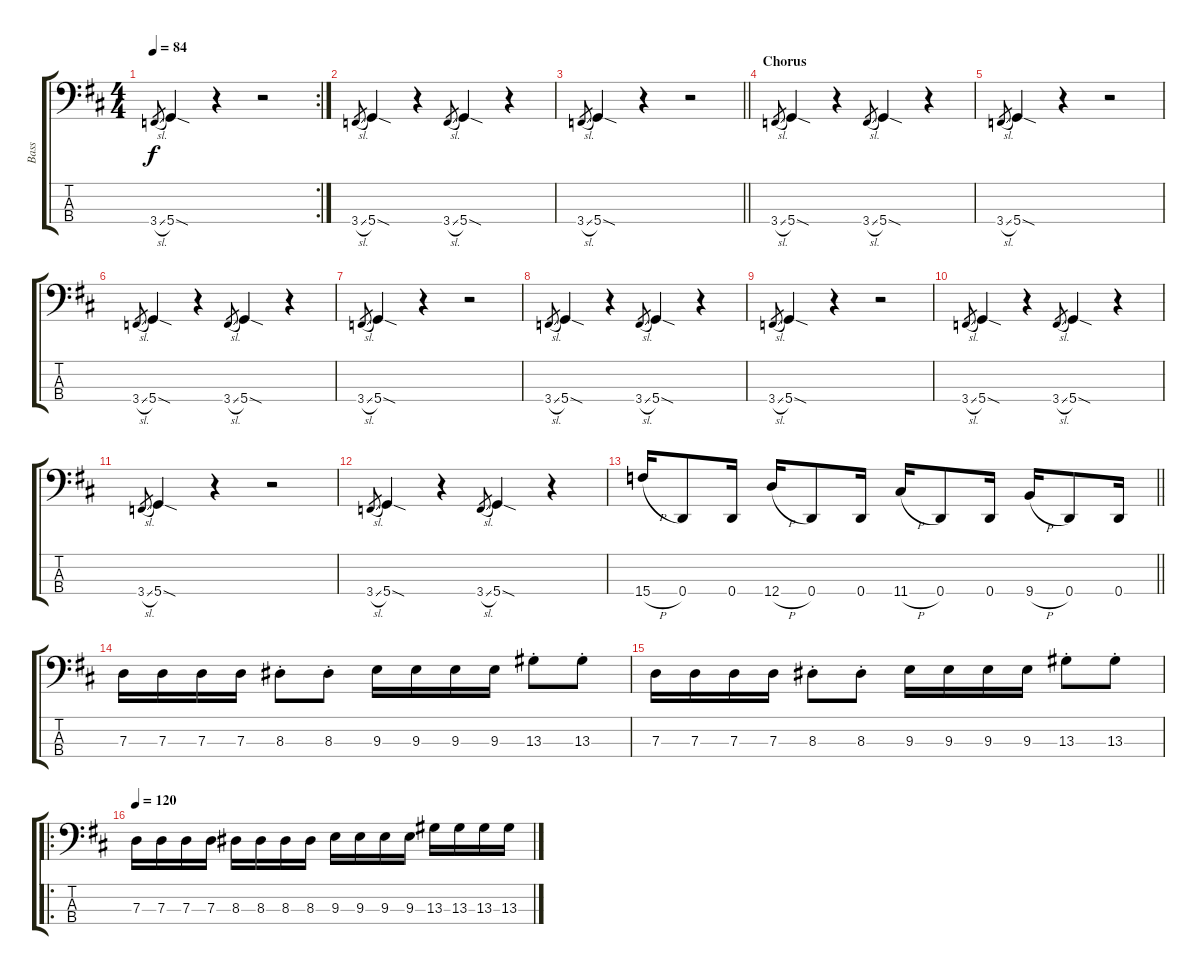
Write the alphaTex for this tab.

\track ("Bass" "Bass") {instrument electricbassfinger}
\staff {score tabs}
\tuning (F2 C2 G1 D1) {hide}
\rc 2
\ts (4 4)
\tempo 84
\clef f4
\ks d
3.4{sl}.8{gr dy f} 5.4{sod}.4 r.4 r.2 |
3.4{sl}.8{gr} 5.4{sod}.4 r.4 3.4{sl}.8{gr} 5.4{sod}.4 r.4 |
\barLineRight lightlight
3.4{sl}.8{gr} 5.4{sod}.4 r.4 r.2 |
\section ("" "Chorus")
3.4{sl}.8{gr} 5.4{sod}.4 r.4 3.4{sl}.8{gr} 5.4{sod}.4 r.4 |
3.4{sl}.8{gr} 5.4{sod}.4 r.4 r.2 |
3.4{sl}.8{gr} 5.4{sod}.4 r.4 3.4{sl}.8{gr} 5.4{sod}.4 r.4 |
3.4{sl}.8{gr} 5.4{sod}.4 r.4 r.2 |
3.4{sl}.8{gr} 5.4{sod}.4 r.4 3.4{sl}.8{gr} 5.4{sod}.4 r.4 |
3.4{sl}.8{gr} 5.4{sod}.4 r.4 r.2 |
3.4{sl}.8{gr} 5.4{sod}.4 r.4 3.4{sl}.8{gr} 5.4{sod}.4 r.4 |
3.4{sl}.8{gr} 5.4{sod}.4 r.4 r.2 |
3.4{sl}.8{gr} 5.4{sod}.4 r.4 3.4{sl}.8{gr} 5.4{sod}.4 r.4 |
\barLineRight lightlight
15.4{h}.16 0.4.8 0.4.16 12.4{h}.16 0.4.8 0.4.16 11.4{h}.16 0.4.8 0.4.16 9.4{h}.16 0.4.8 0.4.16 |
7.3.16 7.3.16 7.3.16 7.3.16 8.3{st}.8 8.3{st}.8 9.3.16 9.3.16 9.3.16 9.3.16 13.3{st}.8 13.3{st}.8 |
7.3.16 7.3.16 7.3.16 7.3.16 8.3{st}.8 8.3{st}.8 9.3.16 9.3.16 9.3.16 9.3.16 13.3{st}.8 13.3{st}.8 |
\ro
\tempo 120
7.3.16 7.3.16 7.3.16 7.3.16 8.3.16 8.3.16 8.3.16 8.3.16 9.3.16 9.3.16 9.3.16 9.3.16 13.3.16 13.3.16 13.3.16 13.3.16
